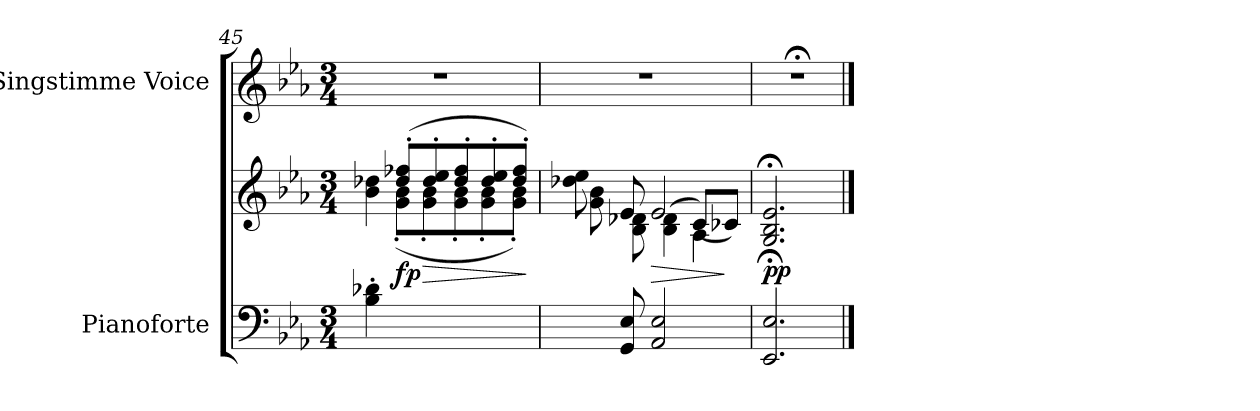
**kern	**kern	**dynam	**kern
*part2	*part2	*part2	*part1
*staff3	*staff2	*staff2/3	*staff1
*I"Pianoforte	*	*	*I"Singstimme Voice
*I'Pno	*	*	*
*clefF4	*clefG2	*	*clefG2
*k[b-e-a-]	*k[b-e-a-]	*	*k[b-e-a-]
*M3/4	*M3/4	*	*M3/4
=45	=45	=45	=45
*	*^	*	*
8B-\' 8d-X\'J	8b-\ 8dd-X\J	8ryy	.	2.r
!	!	!	!LO:HP:b	!
!	!	!	!LO:DY:n=1:b	!
8ryy	(>8dd-/' 8ff-X/'L	(<8g\' 8b-\'L	> fp	.
2ryy	8dd-/' 8ee-/'	8g\' 8b-\'	.	.
.	8dd-/' 8ff-/'	8g\' 8b-\'	.	.
.	8dd-/' 8ee-/'	8g\' 8b-\'	.	.
.	8dd-/' 8ff-/'J)	8g\' 8b-\'J)	.	.
*	*v	*v	*	*
.	.	]	.
=46	=46	=46	=46
*	*^	*	*
*	*	*^	*	*
*	*	*	*^	*	*
8ryy	8dd-X\ 8ee-\	8ryy	2ryy	8g\ 8b-\	.	2.r
8GG/ 8E-/	8e-/	8B-\ 8d-X\	.	2ryy	.	.
!	!	!	!	!	!LO:HP:b	!
2AA-/ 2E-/	2e-/	(>4B-\ 4d-\	.	.	>	.
.	.	(>8c/L)	4A-\	.	.	.
.	.	8c-X/J)	.	8ryy	]	.
=47	=47	=47	=47	=47	=47	=47
!	!	!	!	!	!LO:DY:a=2	!
*	*v	*v	*v	*v	*	*
2.EE-/; 2.E-/;	2.G/;< 2.B-/;< 2.e-/;<	pp	2.r;<
==	==	==	==
*-	*-	*-	*-
